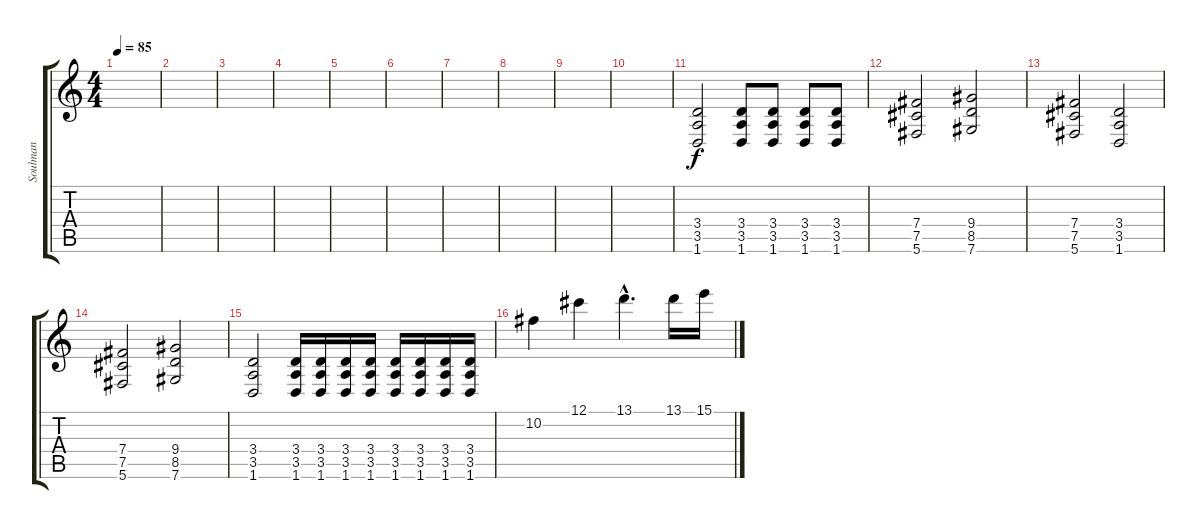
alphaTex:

\track ("Soulman" "Soulman") {instrument distortionguitar}
\staff {score tabs}
\tuning (Db4 Ab3 E3 B2 Gb2 Db2) {hide}
\ts (4 4)
\tempo 85
\clef g2
\ks c
|
|
|
|
|
|
|
|
|
|
(3.4 3.5 1.6).2 (3.4 3.5 1.6).8 (3.4 3.5 1.6).8 (3.4 3.5 1.6).8 (3.4 3.5 1.6).8 |
(7.4 7.5 5.6).2 (9.4 8.5 7.6).2 |
(7.4 7.5 5.6).2 (3.4 3.5 1.6).2 |
(7.4 7.5 5.6).2 (9.4 8.5 7.6).2 |
(3.4 3.5 1.6).2 (3.4 3.5 1.6).16 (3.4 3.5 1.6).16 (3.4 3.5 1.6).16 (3.4 3.5 1.6).16 (3.4 3.5 1.6).16 (3.4 3.5 1.6).16 (3.4 3.5 1.6).16 (3.4 3.5 1.6).16 |
10.2.4 12.1.4 13.1{hac}.4{d} 13.1.16 15.1.16
